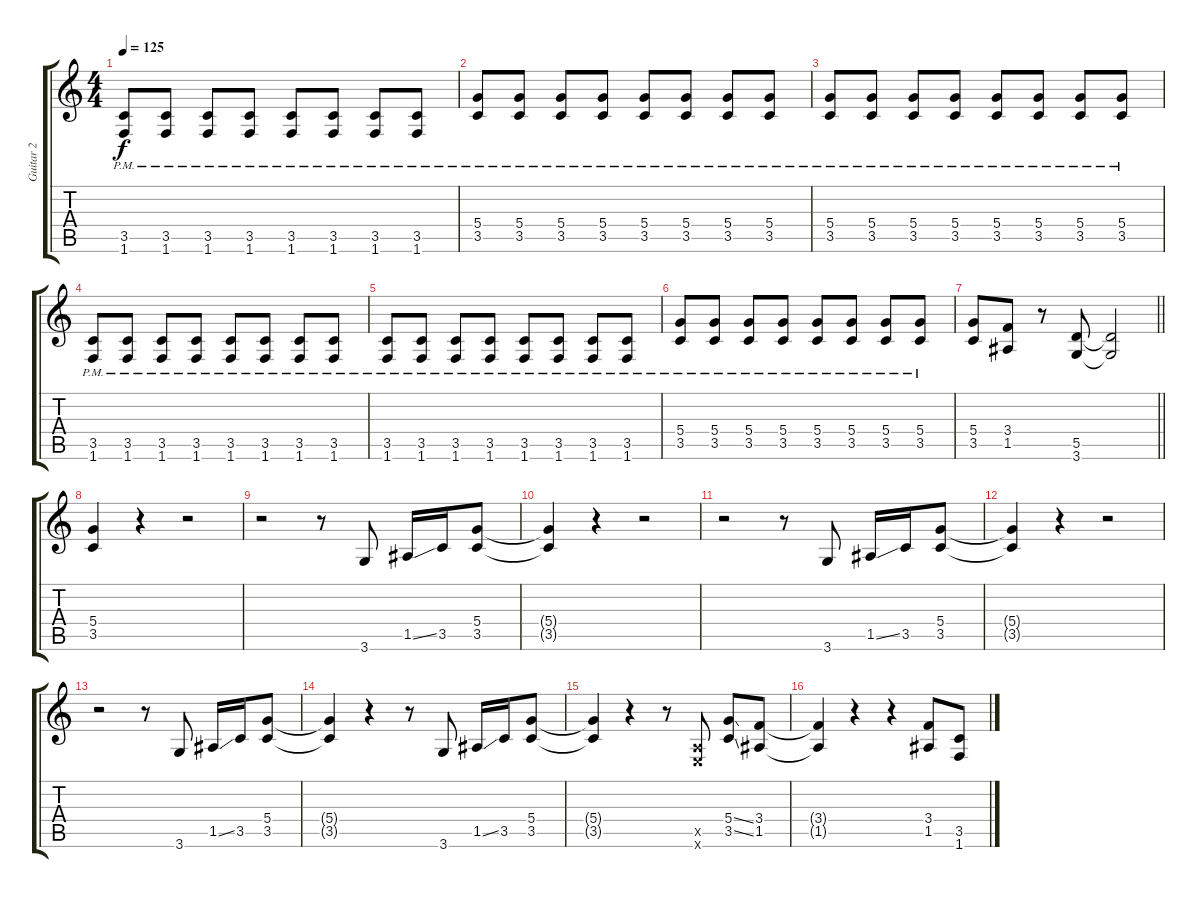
\track ("Guitar 2" "Guitar 2") {instrument distortionguitar}
\staff {score tabs}
\tuning (E4 B3 G3 D3 A2 E2) {hide}
\ts (4 4)
\tempo 125
\clef g2
\ks c
(3.5{pm} 1.6{pm}).8{dy f} (3.5{pm} 1.6{pm}).8 (3.5{pm} 1.6{pm}).8 (3.5{pm} 1.6{pm}).8 (3.5{pm} 1.6{pm}).8 (3.5{pm} 1.6{pm}).8 (3.5{pm} 1.6{pm}).8 (3.5{pm} 1.6{pm}).8 |
(5.4{pm} 3.5{pm}).8 (5.4{pm} 3.5{pm}).8 (5.4{pm} 3.5{pm}).8 (5.4{pm} 3.5{pm}).8 (5.4{pm} 3.5{pm}).8 (5.4{pm} 3.5{pm}).8 (5.4{pm} 3.5{pm}).8 (5.4{pm} 3.5{pm}).8 |
(5.4{pm} 3.5{pm}).8 (5.4{pm} 3.5{pm}).8 (5.4{pm} 3.5{pm}).8 (5.4{pm} 3.5{pm}).8 (5.4{pm} 3.5{pm}).8 (5.4{pm} 3.5{pm}).8 (5.4{pm} 3.5{pm}).8 (5.4{pm} 3.5{pm}).8 |
(3.5{pm} 1.6{pm}).8 (3.5{pm} 1.6{pm}).8 (3.5{pm} 1.6{pm}).8 (3.5{pm} 1.6{pm}).8 (3.5{pm} 1.6{pm}).8 (3.5{pm} 1.6{pm}).8 (3.5{pm} 1.6{pm}).8 (3.5{pm} 1.6{pm}).8 |
(3.5{pm} 1.6{pm}).8 (3.5{pm} 1.6{pm}).8 (3.5{pm} 1.6{pm}).8 (3.5{pm} 1.6{pm}).8 (3.5{pm} 1.6{pm}).8 (3.5{pm} 1.6{pm}).8 (3.5{pm} 1.6{pm}).8 (3.5{pm} 1.6{pm}).8 |
(5.4{pm} 3.5{pm}).8 (5.4{pm} 3.5{pm}).8 (5.4{pm} 3.5{pm}).8 (5.4{pm} 3.5{pm}).8 (5.4{pm} 3.5{pm}).8 (5.4{pm} 3.5{pm}).8 (5.4{pm} 3.5{pm}).8 (5.4{pm} 3.5{pm}).8 |
\barLineRight lightlight
(5.4 3.5).8 (3.4 1.5).8 r.8 (5.5 3.6).8 (5.5{t} 3.6{t}).2 |
(5.4 3.5).4 r.4 r.2 |
r.2 r.8 3.6.8 1.5{ss}.16 3.5.16 (5.4 3.5).8 |
(5.4{t} 3.5{t}).4 r.4 r.2 |
r.2 r.8 3.6.8 1.5{ss}.16 3.5.16 (5.4 3.5).8 |
(5.4{t} 3.5{t}).4 r.4 r.2 |
r.2 r.8 3.6.8 1.5{ss}.16 3.5.16 (5.4 3.5).8 |
(5.4{t} 3.5{t}).4 r.4 r.8 3.6.8 1.5{ss}.16 3.5.16 (5.4 3.5).8 |
(5.4{t} 3.5{t}).4 r.4 r.8 (0.5{x} 0.6{x}).8 (5.4{ss} 3.5{ss}).8 (3.4 1.5).8 |
(3.4{t} 1.5{t}).4 r.4 r.4 (3.4 1.5).8 (3.5 1.6).8
